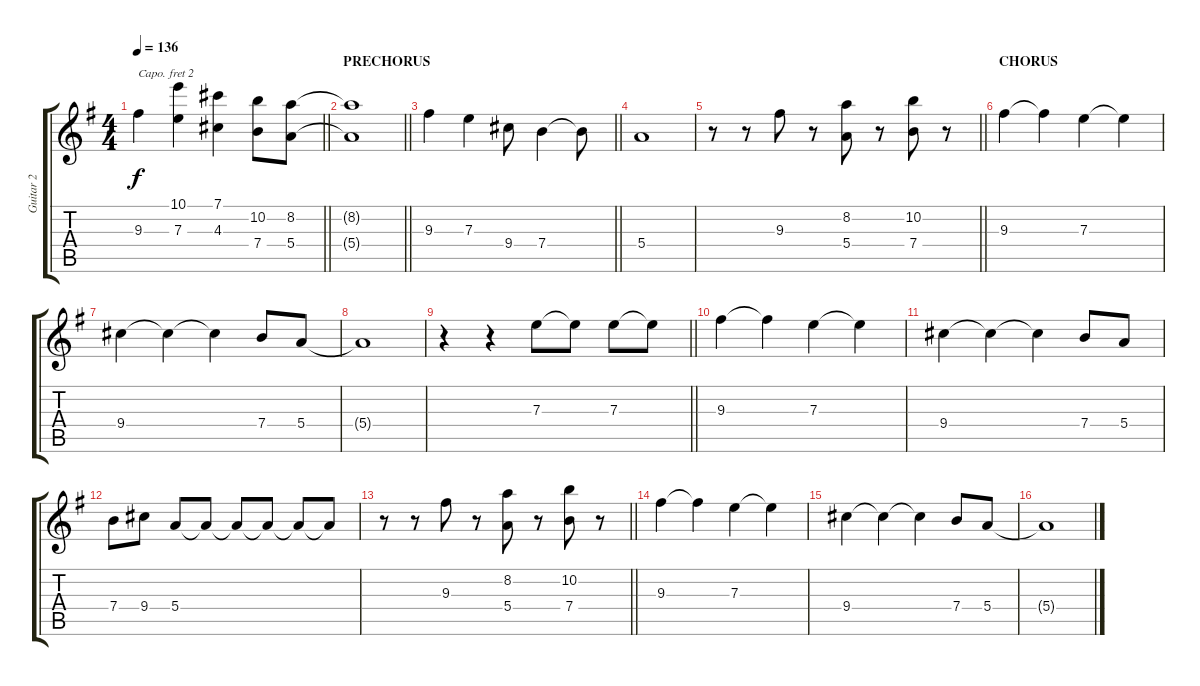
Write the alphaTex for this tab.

\track ("Guitar 2" "Guitar 2") {instrument acousticguitarnylon}
\staff {score tabs}
\capo 2
\tuning (E4 B3 G3 D3 A2 E2) {hide}
\ts (4 4)
\tempo 136
\clef g2
\barLineRight lightlight
\ks g
9.3.4{dy f} (10.1 7.3).4 (7.1 4.3).4 (10.2 7.4).8 (8.2 5.4).8 |
\section ("" "PRECHORUS")
\barLineRight lightlight
(8.2{t} 5.4{t}).1 |
\barLineRight lightlight
9.3.4 7.3.4 9.4.8 7.4.4 7.4{t}.8 |
5.4.1 |
\barLineRight lightlight
r.8 r.8 9.3.8 r.8 (8.2 5.4).8 r.8 (10.2 7.4).8 r.8 |
\section ("" "CHORUS")
9.3.4 9.3{t}.4 7.3.4 7.3{t}.4 |
9.4.4 9.4{t}.4 9.4{t}.4 7.4.8 5.4.8 |
5.4{t}.1 |
\barLineRight lightlight
r.4 r.4 7.3.8 7.3{t}.8 7.3.8 7.3{t}.8 |
\section ("" "")
9.3.4 9.3{t}.4 7.3.4 7.3{t}.4 |
9.4.4 9.4{t}.4 9.4{t}.4 7.4.8 5.4.8 |
7.4.8 9.4.8 5.4.8 5.4{t}.8 5.4{t}.8 5.4{t}.8 5.4{t}.8 5.4{t}.8 |
\barLineRight lightlight
r.8 r.8 9.3.8 r.8 (8.2 5.4).8 r.8 (10.2 7.4).8 r.8 |
\section ("" "")
9.3.4 9.3{t}.4 7.3.4 7.3{t}.4 |
9.4.4 9.4{t}.4 9.4{t}.4 7.4.8 5.4.8 |
5.4{t}.1
